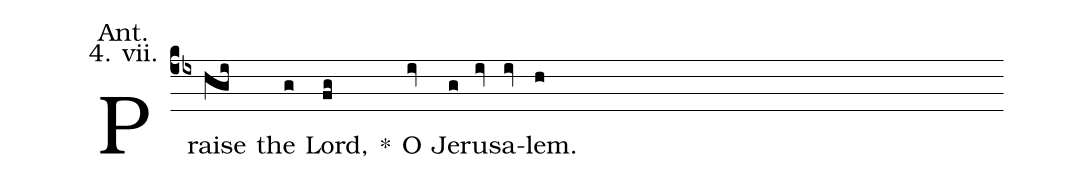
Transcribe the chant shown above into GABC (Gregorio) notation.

annotation: Ant.;
annotation: 4. vii.;
%%
(cb4) Praise(hgi) the(g) Lord,(fg) <sp>*</sp>() O(iv) Je(g)ru(iv)sa(iv)lem.(h)
